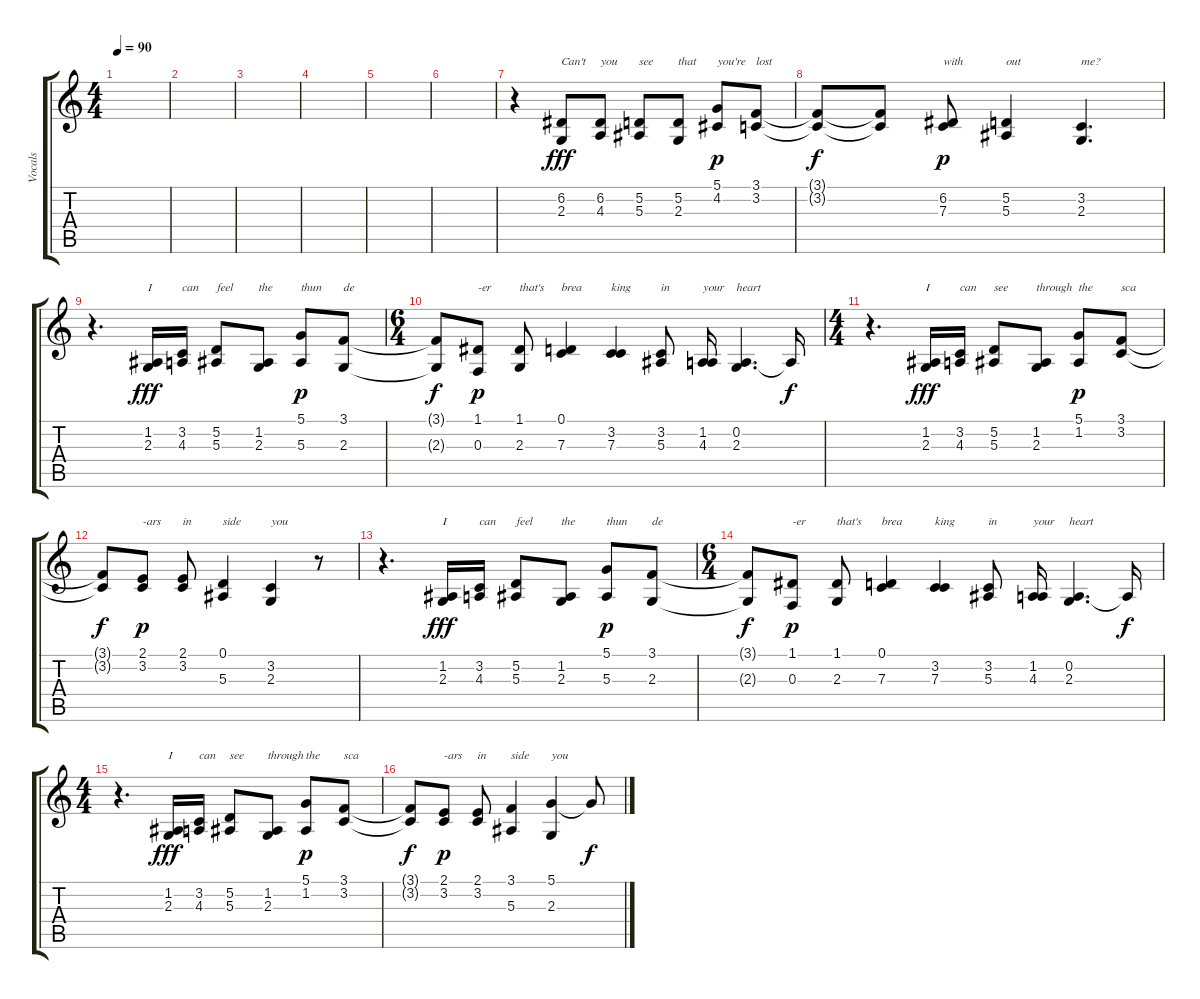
\track ("Vocals" "Vocals") {instrument voiceoohs}
\staff {score tabs}
\tuning (D4 A3 F3 C3 G2 D2) {hide}
\ts (4 4)
\tempo 90
\clef g2
\ks c
|
|
|
|
|
|
r.4 (6.2 2.3).8{txt "Can't" dy fff} (6.2 4.3).8{txt "you"} (5.2 5.3).8{txt "see"} (5.2 2.3).8{txt "that"} (5.1 4.2).8{txt "you're" dy p} (3.1 3.2).8{txt "lost"} |
(3.1{t} 3.2{t}).8{dy f} (3.1{t} 3.2{t}).8 (6.2 7.3).8{txt "with" dy p} (5.2 5.3).4{txt "out"} (3.2 2.3).4{d txt "me?"} |
r.4{d} (1.2 2.3).16{txt "I" dy fff} (3.2 4.3).16{txt "can"} (5.2 5.3).8{txt "feel"} (1.2 2.3).8{txt "the"} (5.1 5.3).8{txt "thun" dy p} (3.1 2.3).8{txt "de"} |
\ts (6 4)
(3.1{t} 2.3{t}).8{dy f} (1.1 0.3).8{txt "-er" dy p} (1.1 2.3).8{txt "that's"} (0.1 7.3).4{txt "brea"} (3.2 7.3).4{txt "king"} (3.2 5.3).8{txt "in"} (1.2 4.3).16{txt "your"} (0.2 2.3).4{d txt "heart"} 0.2{t}.16{dy f} |
\ts (4 4)
r.4{d} (1.2 2.3).16{txt "I" dy fff} (3.2 4.3).16{txt "can"} (5.2 5.3).8{txt "see"} (1.2 2.3).8{txt "through"} (5.1 1.2).8{txt "the" dy p} (3.1 3.2).8{txt "sca"} |
(3.1{t} 3.2{t}).8{dy f} (2.1 3.2).8{txt "-ars" dy p} (2.1 3.2).8{txt "in"} (0.1 5.3).4{txt "side"} (3.2 2.3).4{txt "you"} r.8 |
r.4{d} (1.2 2.3).16{txt "I" dy fff} (3.2 4.3).16{txt "can"} (5.2 5.3).8{txt "feel"} (1.2 2.3).8{txt "the"} (5.1 5.3).8{txt "thun" dy p} (3.1 2.3).8{txt "de"} |
\ts (6 4)
(3.1{t} 2.3{t}).8{dy f} (1.1 0.3).8{txt "-er" dy p} (1.1 2.3).8{txt "that's"} (0.1 7.3).4{txt "brea"} (3.2 7.3).4{txt "king"} (3.2 5.3).8{txt "in"} (1.2 4.3).16{txt "your"} (0.2 2.3).4{d txt "heart"} 0.2{t}.16{dy f} |
\ts (4 4)
r.4{d} (1.2 2.3).16{txt "I" dy fff} (3.2 4.3).16{txt "can"} (5.2 5.3).8{txt "see"} (1.2 2.3).8{txt "through"} (5.1 1.2).8{txt "the" dy p} (3.1 3.2).8{txt "sca"} |
(3.1{t} 3.2{t}).8{dy f} (2.1 3.2).8{txt "-ars" dy p} (2.1 3.2).8{txt "in"} (3.1 5.3).4{txt "side"} (5.1 2.3).4{txt "you"} 5.1{t}.8{dy f}
